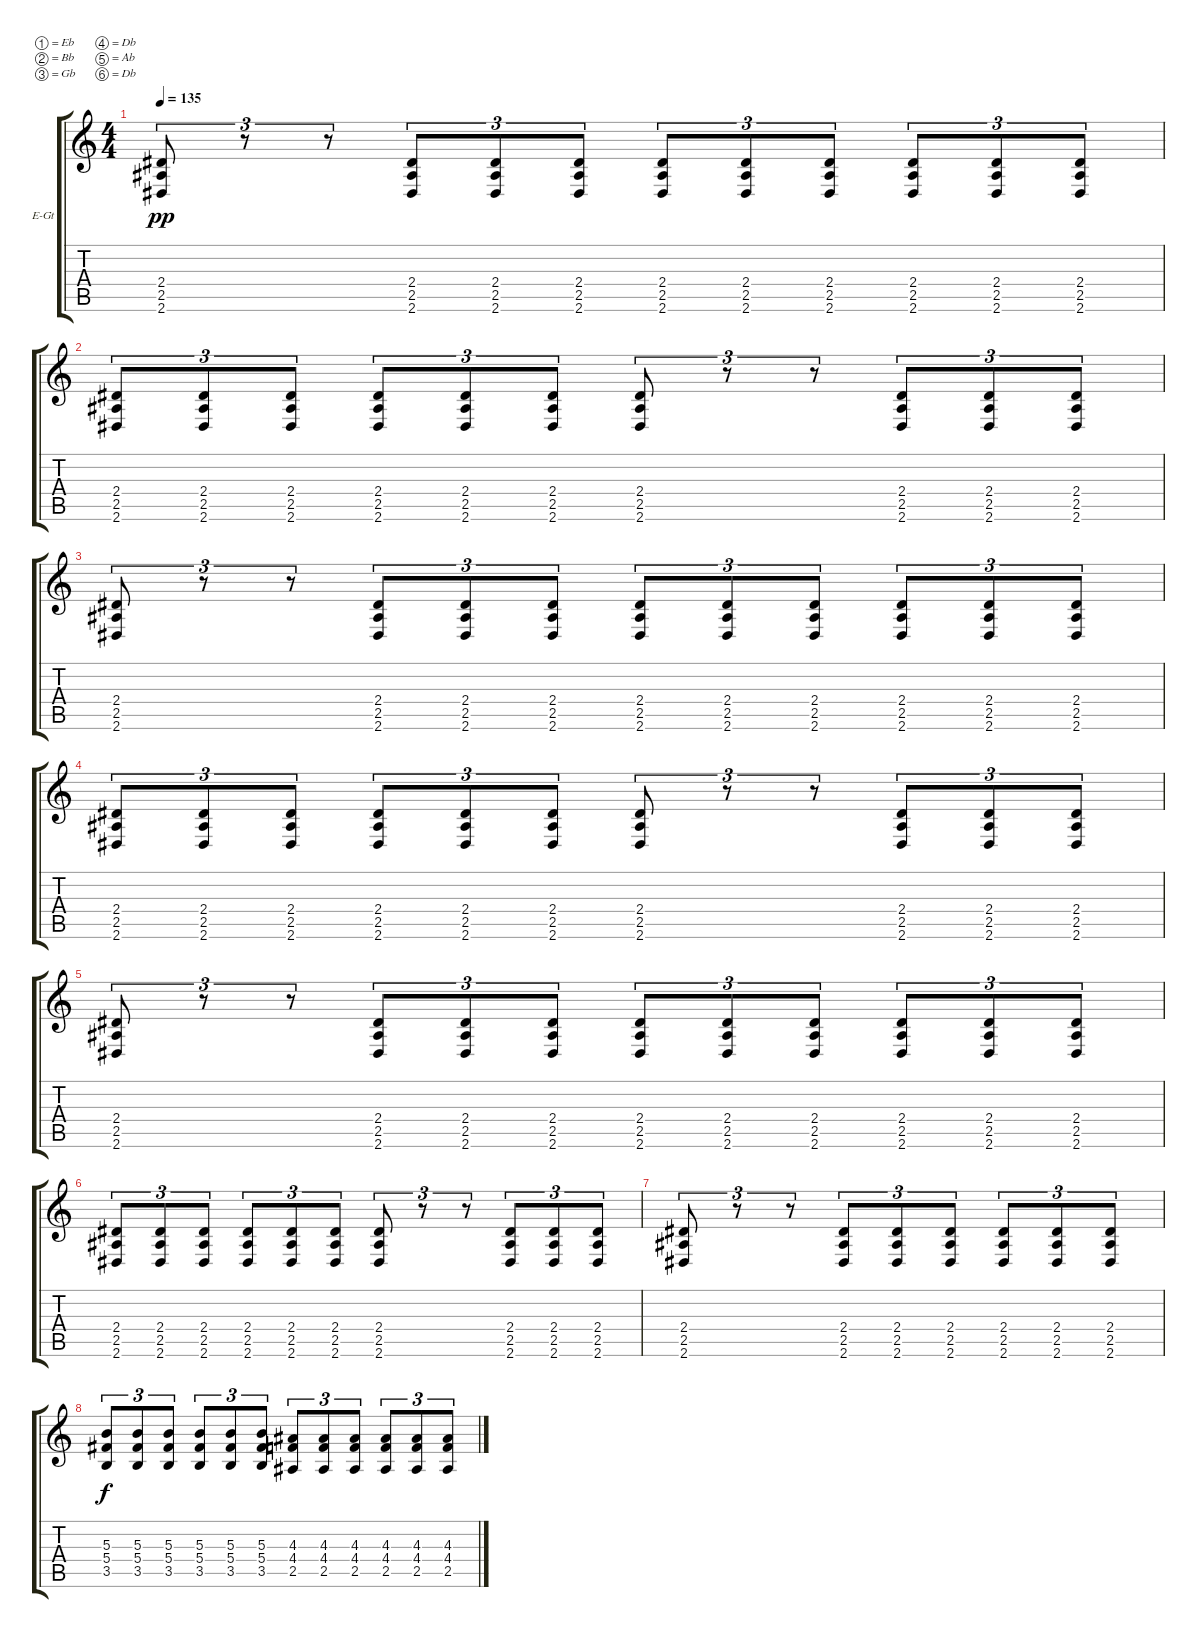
\bracketExtendMode groupsimilarinstruments
\firstSystemTrackNameOrientation horizontal
\otherSystemsTrackNameOrientation horizontal
\track ("Electric Guitar" "E-Gt") {instrument distortionguitar}
\staff {score tabs}
\tuning (Eb4 Bb3 Gb3 Db3 Ab2 Db2)
\ts (4 4)
\tempo 135
\clef g2
\scale
0.333333
\ks c
(2.4 2.5 2.6).8{tu (3 2) dy pp} r.8{tu (3 2)} r.8{tu (3 2)} (2.4 2.5 2.6).8{tu (3 2)} (2.4 2.5 2.6).8{tu (3 2)} (2.4 2.5 2.6).8{tu (3 2)} (2.4 2.5 2.6).8{tu (3 2)} (2.4 2.5 2.6).8{tu (3 2)} (2.4 2.5 2.6).8{tu (3 2)} (2.4 2.5 2.6).8{tu (3 2)} (2.4 2.5 2.6).8{tu (3 2)} (2.4 2.5 2.6).8{tu (3 2)} |
\scale
0.333333 (2.4 2.5 2.6).8{tu (3 2)} (2.4 2.5 2.6).8{tu (3 2)} (2.4 2.5 2.6).8{tu (3 2)} (2.4 2.5 2.6).8{tu (3 2)} (2.4 2.5 2.6).8{tu (3 2)} (2.4 2.5 2.6).8{tu (3 2)} (2.4 2.5 2.6).8{tu (3 2)} r.8{tu (3 2)} r.8{tu (3 2)} (2.4 2.5 2.6).8{tu (3 2)} (2.4 2.5 2.6).8{tu (3 2)} (2.4 2.5 2.6).8{tu (3 2)} |
\scale
0.333333 (2.4 2.5 2.6).8{tu (3 2)} r.8{tu (3 2)} r.8{tu (3 2)} (2.4 2.5 2.6).8{tu (3 2)} (2.4 2.5 2.6).8{tu (3 2)} (2.4 2.5 2.6).8{tu (3 2)} (2.4 2.5 2.6).8{tu (3 2)} (2.4 2.5 2.6).8{tu (3 2)} (2.4 2.5 2.6).8{tu (3 2)} (2.4 2.5 2.6).8{tu (3 2)} (2.4 2.5 2.6).8{tu (3 2)} (2.4 2.5 2.6).8{tu (3 2)} |
\scale
0.333333 (2.4 2.5 2.6).8{tu (3 2)} (2.4 2.5 2.6).8{tu (3 2)} (2.4 2.5 2.6).8{tu (3 2)} (2.4 2.5 2.6).8{tu (3 2)} (2.4 2.5 2.6).8{tu (3 2)} (2.4 2.5 2.6).8{tu (3 2)} (2.4 2.5 2.6).8{tu (3 2)} r.8{tu (3 2)} r.8{tu (3 2)} (2.4 2.5 2.6).8{tu (3 2)} (2.4 2.5 2.6).8{tu (3 2)} (2.4 2.5 2.6).8{tu (3 2)} |
\scale
0.333333 (2.4 2.5 2.6).8{tu (3 2)} r.8{tu (3 2)} r.8{tu (3 2)} (2.4 2.5 2.6).8{tu (3 2)} (2.4 2.5 2.6).8{tu (3 2)} (2.4 2.5 2.6).8{tu (3 2)} (2.4 2.5 2.6).8{tu (3 2)} (2.4 2.5 2.6).8{tu (3 2)} (2.4 2.5 2.6).8{tu (3 2)} (2.4 2.5 2.6).8{tu (3 2)} (2.4 2.5 2.6).8{tu (3 2)} (2.4 2.5 2.6).8{tu (3 2)} |
\scale
0.333333 (2.4 2.5 2.6).8{tu (3 2)} (2.4 2.5 2.6).8{tu (3 2)} (2.4 2.5 2.6).8{tu (3 2)} (2.4 2.5 2.6).8{tu (3 2)} (2.4 2.5 2.6).8{tu (3 2)} (2.4 2.5 2.6).8{tu (3 2)} (2.4 2.5 2.6).8{tu (3 2)} r.8{tu (3 2)} r.8{tu (3 2)} (2.4 2.5 2.6).8{tu (3 2)} (2.4 2.5 2.6).8{tu (3 2)} (2.4 2.5 2.6).8{tu (3 2)} |
\scale
0.333333 (2.4 2.5 2.6).8{tu (3 2)} r.8{tu (3 2)} r.8{tu (3 2)} (2.4 2.5 2.6).8{tu (3 2)} (2.4 2.5 2.6).8{tu (3 2)} (2.4 2.5 2.6).8{tu (3 2)} (2.4 2.5 2.6).8{tu (3 2)} (2.4 2.5 2.6).8{tu (3 2)} (2.4 2.5 2.6).8{tu (3 2)} |
\scale
0.39527 (5.3 5.4 3.5).8{tu (3 2) dy f} (5.3 5.4 3.5).8{tu (3 2)} (5.3 5.4 3.5).8{tu (3 2)} (5.3 5.4 3.5).8{tu (3 2)} (5.3 5.4 3.5).8{tu (3 2)} (5.3 5.4 3.5).8{tu (3 2)} (4.3 4.4 2.5).8{tu (3 2)} (4.3 4.4 2.5).8{tu (3 2)} (4.3 4.4 2.5).8{tu (3 2)} (4.3 4.4 2.5).8{tu (3 2)} (4.3 4.4 2.5).8{tu (3 2)} (4.3 4.4 2.5).8{tu (3 2)}
